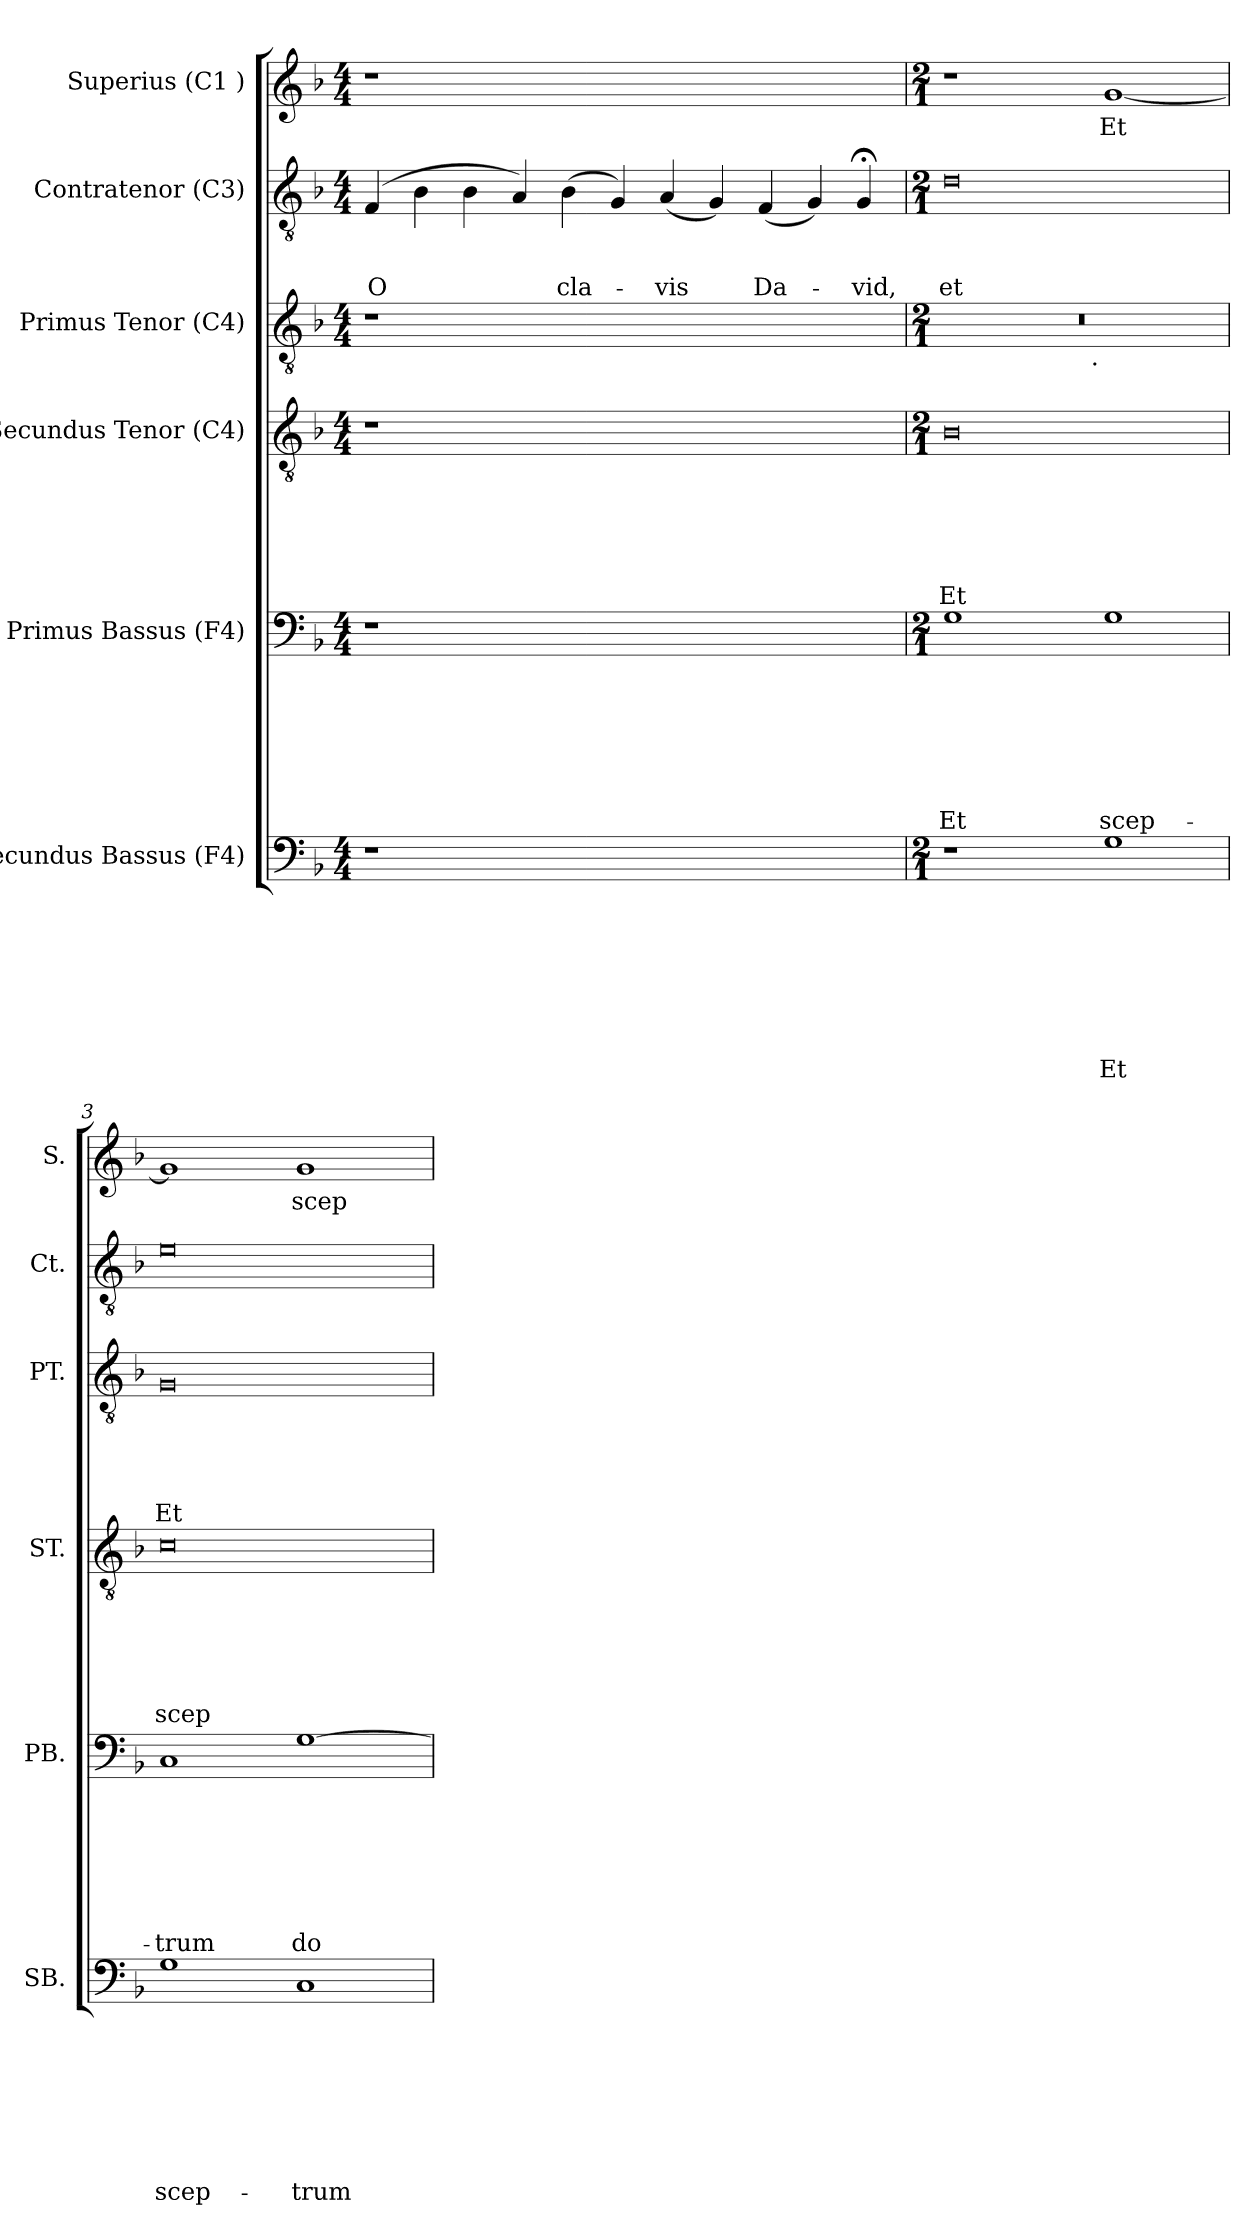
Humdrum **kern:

**kern	**text	**text	**text	**text	**text	**text	**text	**text	**kern	**text	**text	**text	**text	**text	**text	**text	**kern	**text	**text	**text	**text	**text	**text	**kern	**text	**text	**text	**text	**text	**kern	**text	**text	**text	**kern	**text
*part6	*part6	*part6	*part6	*part6	*part6	*part6	*part6	*part6	*part5	*part5	*part5	*part5	*part5	*part5	*part5	*part5	*part4	*part4	*part4	*part4	*part4	*part4	*part4	*part3	*part3	*part3	*part3	*part3	*part3	*part2	*part2	*part2	*part2	*part1	*part1
*staff6	*staff6	*staff6	*staff6	*staff6	*staff6	*staff6	*staff6	*staff6	*staff5	*staff5	*staff5	*staff5	*staff5	*staff5	*staff5	*staff5	*staff4	*staff4	*staff4	*staff4	*staff4	*staff4	*staff4	*staff3	*staff3	*staff3	*staff3	*staff3	*staff3	*staff2	*staff2	*staff2	*staff2	*staff1	*staff1
*I"Secundus Bassus (F4)	*	*	*	*	*	*	*	*	*I"Primus Bassus (F4)	*	*	*	*	*	*	*	*I"Secundus Tenor (C4)	*	*	*	*	*	*	*I"Primus Tenor (C4)	*	*	*	*	*	*I"Contratenor (C3)	*	*	*	*I"Superius (C1 )	*
*I'SB.	*	*	*	*	*	*	*	*	*I'PB.	*	*	*	*	*	*	*	*I'ST.	*	*	*	*	*	*	*I'PT.	*	*	*	*	*	*I'Ct.	*	*	*	*I'S.	*
*clefF4	*	*	*	*	*	*	*	*	*clefF4	*	*	*	*	*	*	*	*clefGv2	*	*	*	*	*	*	*clefGv2	*	*	*	*	*	*clefGv2	*	*	*	*clefG2	*
*k[b-]	*	*	*	*	*	*	*	*	*k[b-]	*	*	*	*	*	*	*	*k[b-]	*	*	*	*	*	*	*k[b-]	*	*	*	*	*	*k[b-]	*	*	*	*k[b-]	*
*F:	*	*	*	*	*	*	*	*	*F:	*	*	*	*	*	*	*	*F:	*	*	*	*	*	*	*F:	*	*	*	*	*	*F:	*	*	*	*F:	*
*M4/4	*	*	*	*	*	*	*	*	*M4/4	*	*	*	*	*	*	*	*M4/4	*	*	*	*	*	*	*M4/4	*	*	*	*	*	*M4/4	*	*	*	*M4/4	*
=1	=1	=1	=1	=1	=1	=1	=1	=1	=1	=1	=1	=1	=1	=1	=1	=1	=1	=1	=1	=1	=1	=1	=1	=1	=1	=1	=1	=1	=1	=1	=1	=1	=1	=1	=1
!LO:N:vis=1	!	!	!	!	!	!	!	!	!LO:N:vis=1	!	!	!	!	!	!	!	!LO:N:vis=1	!	!	!	!	!	!	!LO:N:vis=1	!	!	!	!	!	!	!	!	!LO:LY:b	!LO:N:vis=1	!
1r	.	.	.	.	.	.	.	.	1r	.	.	.	.	.	.	.	1r	.	.	.	.	.	.	1r	.	.	.	.	.	(4F/	.	.	O	1r	.
.	.	.	.	.	.	.	.	.	.	.	.	.	.	.	.	.	.	.	.	.	.	.	.	.	.	.	.	.	.	4B-\	.	.	.	.	.
.	.	.	.	.	.	.	.	.	.	.	.	.	.	.	.	.	.	.	.	.	.	.	.	.	.	.	.	.	.	4B-\	.	.	.	.	.
.	.	.	.	.	.	.	.	.	.	.	.	.	.	.	.	.	.	.	.	.	.	.	.	.	.	.	.	.	.	4A/)	.	.	.	.	.
!	!	!	!	!	!	!	!	!	!	!	!	!	!	!	!	!	!	!	!	!	!	!	!	!	!	!	!	!	!	!	!	!	!LO:LY:b	!	!
1..ryy	.	.	.	.	.	.	.	.	1..ryy	.	.	.	.	.	.	.	1..ryy	.	.	.	.	.	.	1..ryy	.	.	.	.	.	(>4B-\	.	.	cla-	1..ryy	.
.	.	.	.	.	.	.	.	.	.	.	.	.	.	.	.	.	.	.	.	.	.	.	.	.	.	.	.	.	.	4G/)	.	.	.	.	.
!	!	!	!	!	!	!	!	!	!	!	!	!	!	!	!	!	!	!	!	!	!	!	!	!	!	!	!	!	!	!	!	!	!LO:LY:b	!	!
.	.	.	.	.	.	.	.	.	.	.	.	.	.	.	.	.	.	.	.	.	.	.	.	.	.	.	.	.	.	(<4A/	.	.	-vis	.	.
.	.	.	.	.	.	.	.	.	.	.	.	.	.	.	.	.	.	.	.	.	.	.	.	.	.	.	.	.	.	4G/)	.	.	.	.	.
!	!	!	!	!	!	!	!	!	!	!	!	!	!	!	!	!	!	!	!	!	!	!	!	!	!	!	!	!	!	!	!	!	!LO:LY:b	!	!
.	.	.	.	.	.	.	.	.	.	.	.	.	.	.	.	.	.	.	.	.	.	.	.	.	.	.	.	.	.	(<4F/	.	.	Da-	.	.
.	.	.	.	.	.	.	.	.	.	.	.	.	.	.	.	.	.	.	.	.	.	.	.	.	.	.	.	.	.	4G/)	.	.	.	.	.
!	!	!	!	!	!	!	!	!	!	!	!	!	!	!	!	!	!	!	!	!	!	!	!	!	!	!	!	!	!	!	!	!	!LO:LY:b	!	!
.	.	.	.	.	.	.	.	.	.	.	.	.	.	.	.	.	.	.	.	.	.	.	.	.	.	.	.	.	.	4G;/	.	.	-vid,	.	.
=2	=2	=2	=2	=2	=2	=2	=2	=2	=2	=2	=2	=2	=2	=2	=2	=2	=2	=2	=2	=2	=2	=2	=2	=2	=2	=2	=2	=2	=2	=2	=2	=2	=2	=2	=2
*M2/1	*	*	*	*	*	*	*	*	*M2/1	*	*	*	*	*	*	*	*M2/1	*	*	*	*	*	*	*M2/1	*	*	*	*	*	*M2/1	*	*	*	*M2/1	*
!	!	!	!	!	!	!	!	!	!	!	!	!	!	!	!	!LO:LY:b	!	!	!	!	!	!	!LO:LY:b:rj	!	!	!	!	!	!	!	!	!	!LO:LY:b:rj	!	!
*	*	*	*	*	*	*	*	*	*	*	*	*	*	*	*	*	*	*	*	*	*	*	*	*^	*	*	*	*	*	*	*	*	*	*	*
1r	.	.	.	.	.	.	.	.	1G	.	.	.	.	.	.	Et	0B-	.	.	.	.	.	Et	0r	2ryy	.	.	.	.	.	0d	.	.	et	1r	.
.	.	.	.	.	.	.	.	.	.	.	.	.	.	.	.	.	.	.	.	.	.	.	.	.	4...ryy	.	.	.	.	.	.	.	.	.	.	.
!	!	!	!	!	!	!	!	!	!	!	!	!	!	!	!	!	!	!	!	!	!	!	!	!	!LO:TX:b:t=.	!	!	!	!	!	!	!	!	!	!	!
.	.	.	.	.	.	.	.	.	.	.	.	.	.	.	.	.	.	.	.	.	.	.	.	.	1ryy	.	.	.	.	.	.	.	.	.	.	.
!	!	!	!	!	!	!	!	!LO:LY:b	!	!	!	!	!	!	!	!LO:LY:b	!	!	!	!	!	!	!	!	!	!	!	!	!	!	!	!	!	!	!	!LO:LY:b
1G	.	.	.	.	.	.	.	Et	1G	.	.	.	.	.	.	scep-	.	.	.	.	.	.	.	.	.	.	.	.	.	.	.	.	.	.	[<1g	Et
.	.	.	.	.	.	.	.	.	.	.	.	.	.	.	.	.	.	.	.	.	.	.	.	.	32ryy	.	.	.	.	.	.	.	.	.	.	.
=3	=3	=3	=3	=3	=3	=3	=3	=3	=3	=3	=3	=3	=3	=3	=3	=3	=3	=3	=3	=3	=3	=3	=3	=3	=3	=3	=3	=3	=3	=3	=3	=3	=3	=3	=3	=3
!	!	!	!	!	!	!	!	!LO:LY:b	!	!	!	!	!	!	!	!LO:LY:b	!	!	!	!	!	!	!LO:LY:b	!	!	!	!	!	!	!LO:LY:b	!	!	!	!	!	!
*	*	*	*	*	*	*	*	*	*	*	*	*	*	*	*	*	*	*	*	*	*	*	*	*v	*v	*	*	*	*	*	*	*	*	*	*	*
1G	.	.	.	.	.	.	.	scep-	1C	.	.	.	.	.	.	-trum	0c	.	.	.	.	.	scep-	0G	.	.	.	.	Et	0e	.	.	.	1g]	.
!	!	!	!	!	!	!	!	!LO:LY:b	!	!	!	!	!	!	!	!LO:LY:b	!	!	!	!	!	!	!	!	!	!	!	!	!	!	!	!	!	!	!LO:LY:b
1C	.	.	.	.	.	.	.	-trum	[<1G	.	.	.	.	.	.	do-	.	.	.	.	.	.	.	.	.	.	.	.	.	.	.	.	.	1g	scep-
=	=	=	=	=	=	=	=	=	=	=	=	=	=	=	=	=	=	=	=	=	=	=	=	=	=	=	=	=	=	=	=	=	=	=	=
*-	*-	*-	*-	*-	*-	*-	*-	*-	*-	*-	*-	*-	*-	*-	*-	*-	*-	*-	*-	*-	*-	*-	*-	*-	*-	*-	*-	*-	*-	*-	*-	*-	*-	*-	*-
